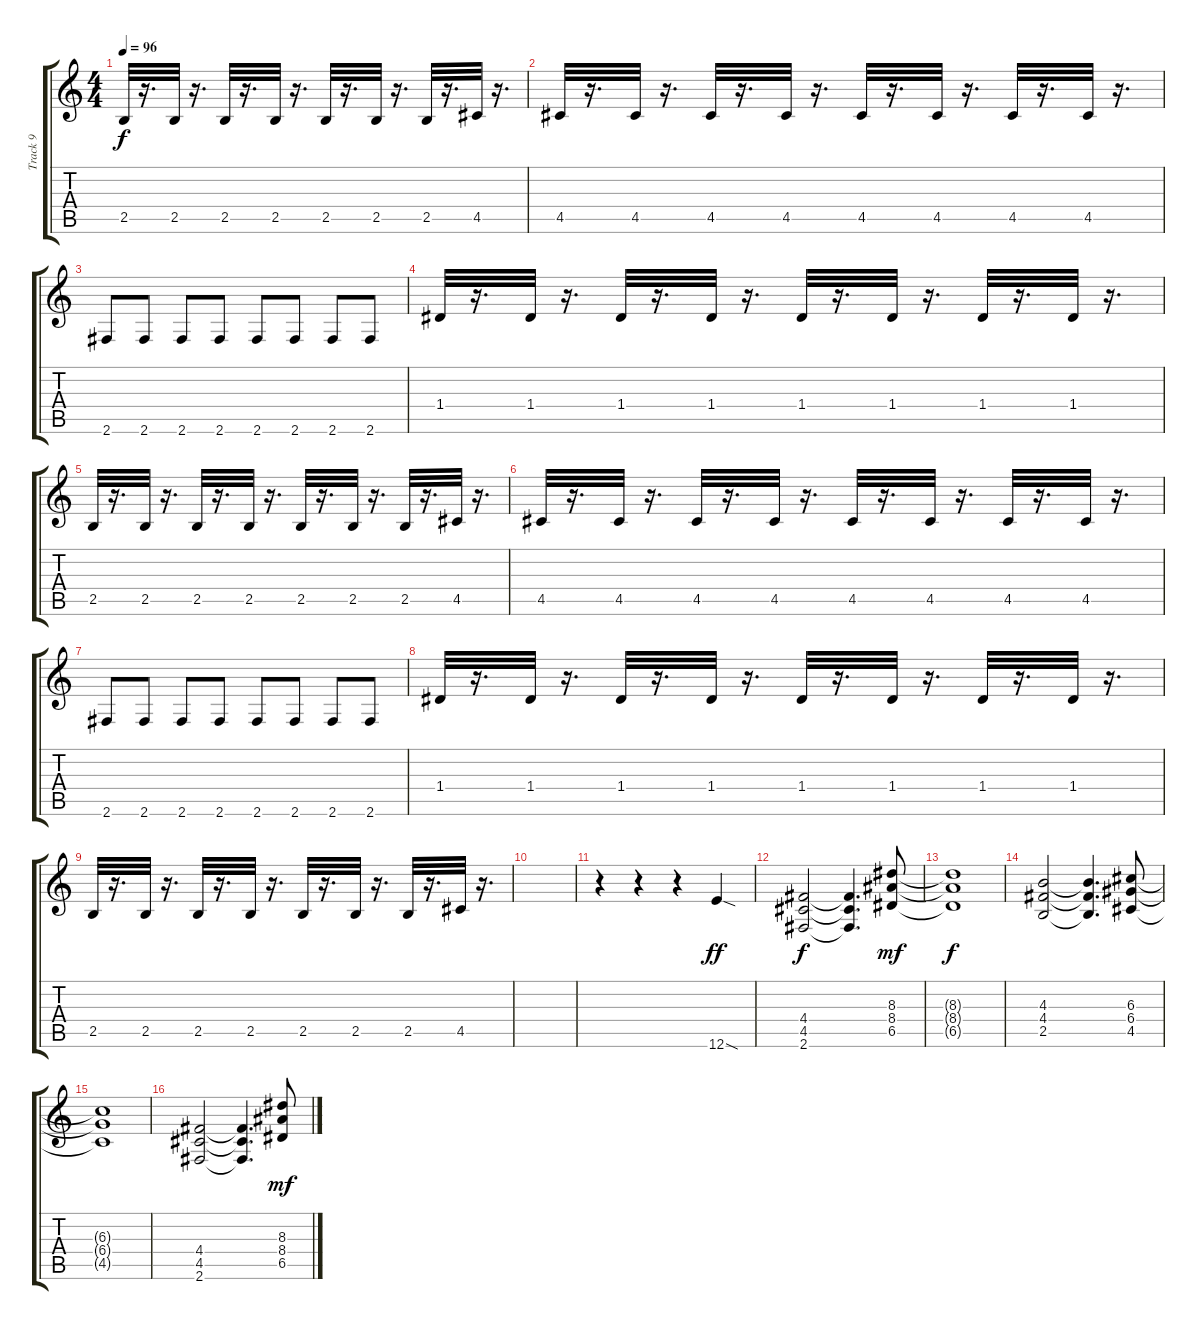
\track ("Track 9" "Track 9") {instrument electricguitarmuted}
\staff {score tabs}
\tuning (E4 B3 G3 D3 A2 E2) {hide}
\ts (4 4)
\tempo 96
\clef g2
\ks c
2.5.32{dy f} r.16{d} 2.5.32 r.16{d} 2.5.32 r.16{d} 2.5.32 r.16{d} 2.5.32 r.16{d} 2.5.32 r.16{d} 2.5.32 r.16{d} 4.5.32 r.16{d} |
4.5.32 r.16{d} 4.5.32 r.16{d} 4.5.32 r.16{d} 4.5.32 r.16{d} 4.5.32 r.16{d} 4.5.32 r.16{d} 4.5.32 r.16{d} 4.5.32 r.16{d} |
2.6.8 2.6.8 2.6.8 2.6.8 2.6.8 2.6.8 2.6.8 2.6.8 |
1.4.32 r.16{d} 1.4.32 r.16{d} 1.4.32 r.16{d} 1.4.32 r.16{d} 1.4.32 r.16{d} 1.4.32 r.16{d} 1.4.32 r.16{d} 1.4.32 r.16{d} |
2.5.32 r.16{d} 2.5.32 r.16{d} 2.5.32 r.16{d} 2.5.32 r.16{d} 2.5.32 r.16{d} 2.5.32 r.16{d} 2.5.32 r.16{d} 4.5.32 r.16{d} |
4.5.32 r.16{d} 4.5.32 r.16{d} 4.5.32 r.16{d} 4.5.32 r.16{d} 4.5.32 r.16{d} 4.5.32 r.16{d} 4.5.32 r.16{d} 4.5.32 r.16{d} |
2.6.8 2.6.8 2.6.8 2.6.8 2.6.8 2.6.8 2.6.8 2.6.8 |
1.4.32 r.16{d} 1.4.32 r.16{d} 1.4.32 r.16{d} 1.4.32 r.16{d} 1.4.32 r.16{d} 1.4.32 r.16{d} 1.4.32 r.16{d} 1.4.32 r.16{d} |
2.5.32 r.16{d} 2.5.32 r.16{d} 2.5.32 r.16{d} 2.5.32 r.16{d} 2.5.32 r.16{d} 2.5.32 r.16{d} 2.5.32 r.16{d} 4.5.32 r.16{d} |
|
r.4{instrument distortionguitar} r.4 r.4 12.6{sod}.4{dy ff} |
(4.4 4.5 2.6).2{dy f} (4.4{t} 4.5{t} 2.6{t}).4{d} (8.3 8.4 6.5).8{dy mf} |
(8.3{t} 8.4{t} 6.5{t}).1{dy f} |
(4.3 4.4 2.5).2 (4.3{t} 4.4{t} 2.5{t}).4{d} (6.3 6.4 4.5).8 |
(6.3{t} 6.4{t} 4.5{t}).1 |
(4.4 4.5 2.6).2 (4.4{t} 4.5{t} 2.6{t}).4{d} (8.3 8.4 6.5).8{dy mf}
